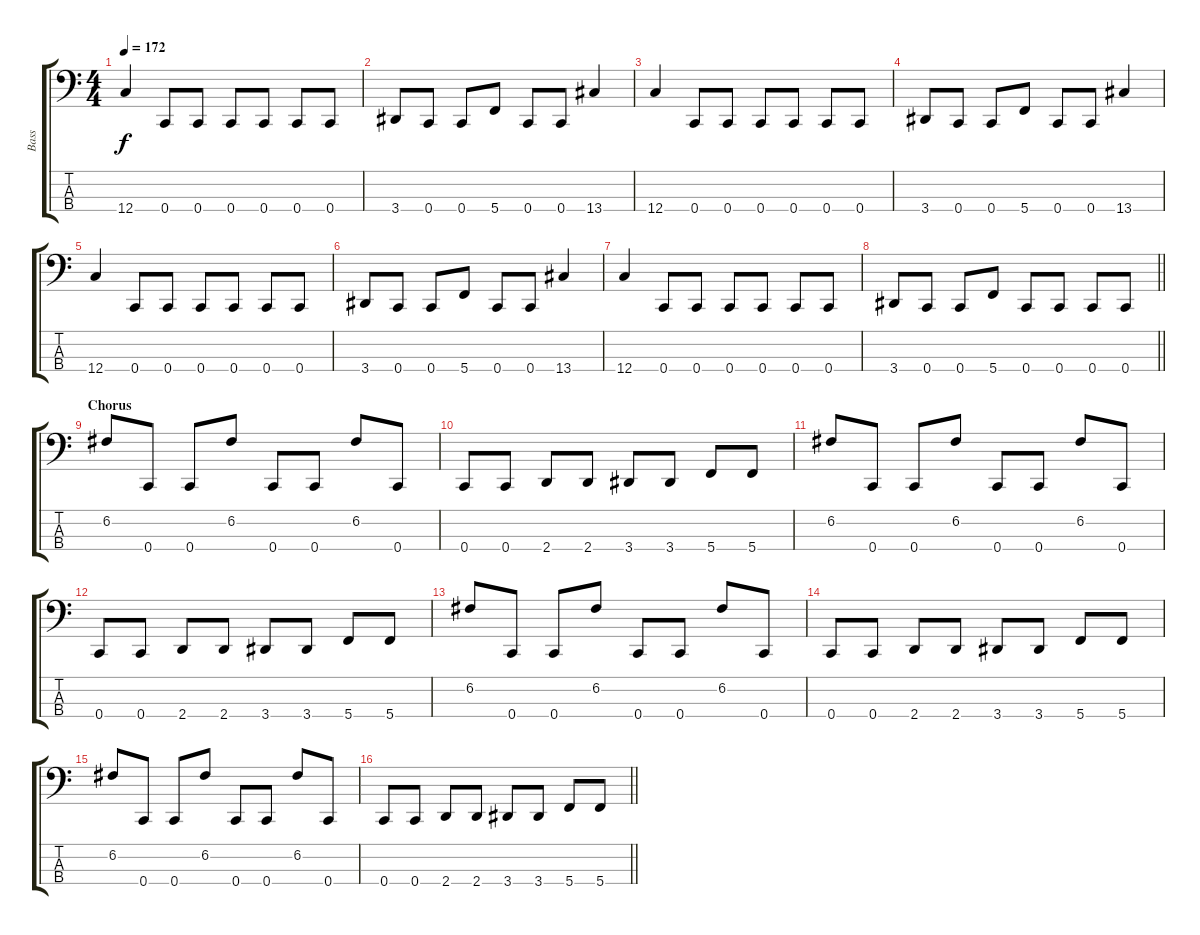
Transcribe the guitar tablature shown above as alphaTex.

\track ("Bass" "Bass") {instrument electricbassfinger}
\staff {score tabs}
\tuning (F2 C2 G1 C1) {hide}
\ts (4 4)
\tempo 172
\clef f4
\ks c
12.4.4{dy f} 0.4.8 0.4.8 0.4.8 0.4.8 0.4.8 0.4.8 |
3.4.8 0.4.8 0.4.8 5.4.8 0.4.8 0.4.8 13.4.4 |
12.4.4 0.4.8 0.4.8 0.4.8 0.4.8 0.4.8 0.4.8 |
3.4.8 0.4.8 0.4.8 5.4.8 0.4.8 0.4.8 13.4.4 |
12.4.4 0.4.8 0.4.8 0.4.8 0.4.8 0.4.8 0.4.8 |
3.4.8 0.4.8 0.4.8 5.4.8 0.4.8 0.4.8 13.4.4 |
12.4.4 0.4.8 0.4.8 0.4.8 0.4.8 0.4.8 0.4.8 |
\barLineRight lightlight
3.4.8 0.4.8 0.4.8 5.4.8 0.4.8 0.4.8 0.4.8 0.4.8 |
\section ("" "Chorus")
6.2.8 0.4.8 0.4.8 6.2.8 0.4.8 0.4.8 6.2.8 0.4.8 |
0.4.8 0.4.8 2.4.8 2.4.8 3.4.8 3.4.8 5.4.8 5.4.8 |
6.2.8 0.4.8 0.4.8 6.2.8 0.4.8 0.4.8 6.2.8 0.4.8 |
0.4.8 0.4.8 2.4.8 2.4.8 3.4.8 3.4.8 5.4.8 5.4.8 |
6.2.8 0.4.8 0.4.8 6.2.8 0.4.8 0.4.8 6.2.8 0.4.8 |
0.4.8 0.4.8 2.4.8 2.4.8 3.4.8 3.4.8 5.4.8 5.4.8 |
6.2.8 0.4.8 0.4.8 6.2.8 0.4.8 0.4.8 6.2.8 0.4.8 |
\barLineRight lightlight
0.4.8 0.4.8 2.4.8 2.4.8 3.4.8 3.4.8 5.4.8 5.4.8
